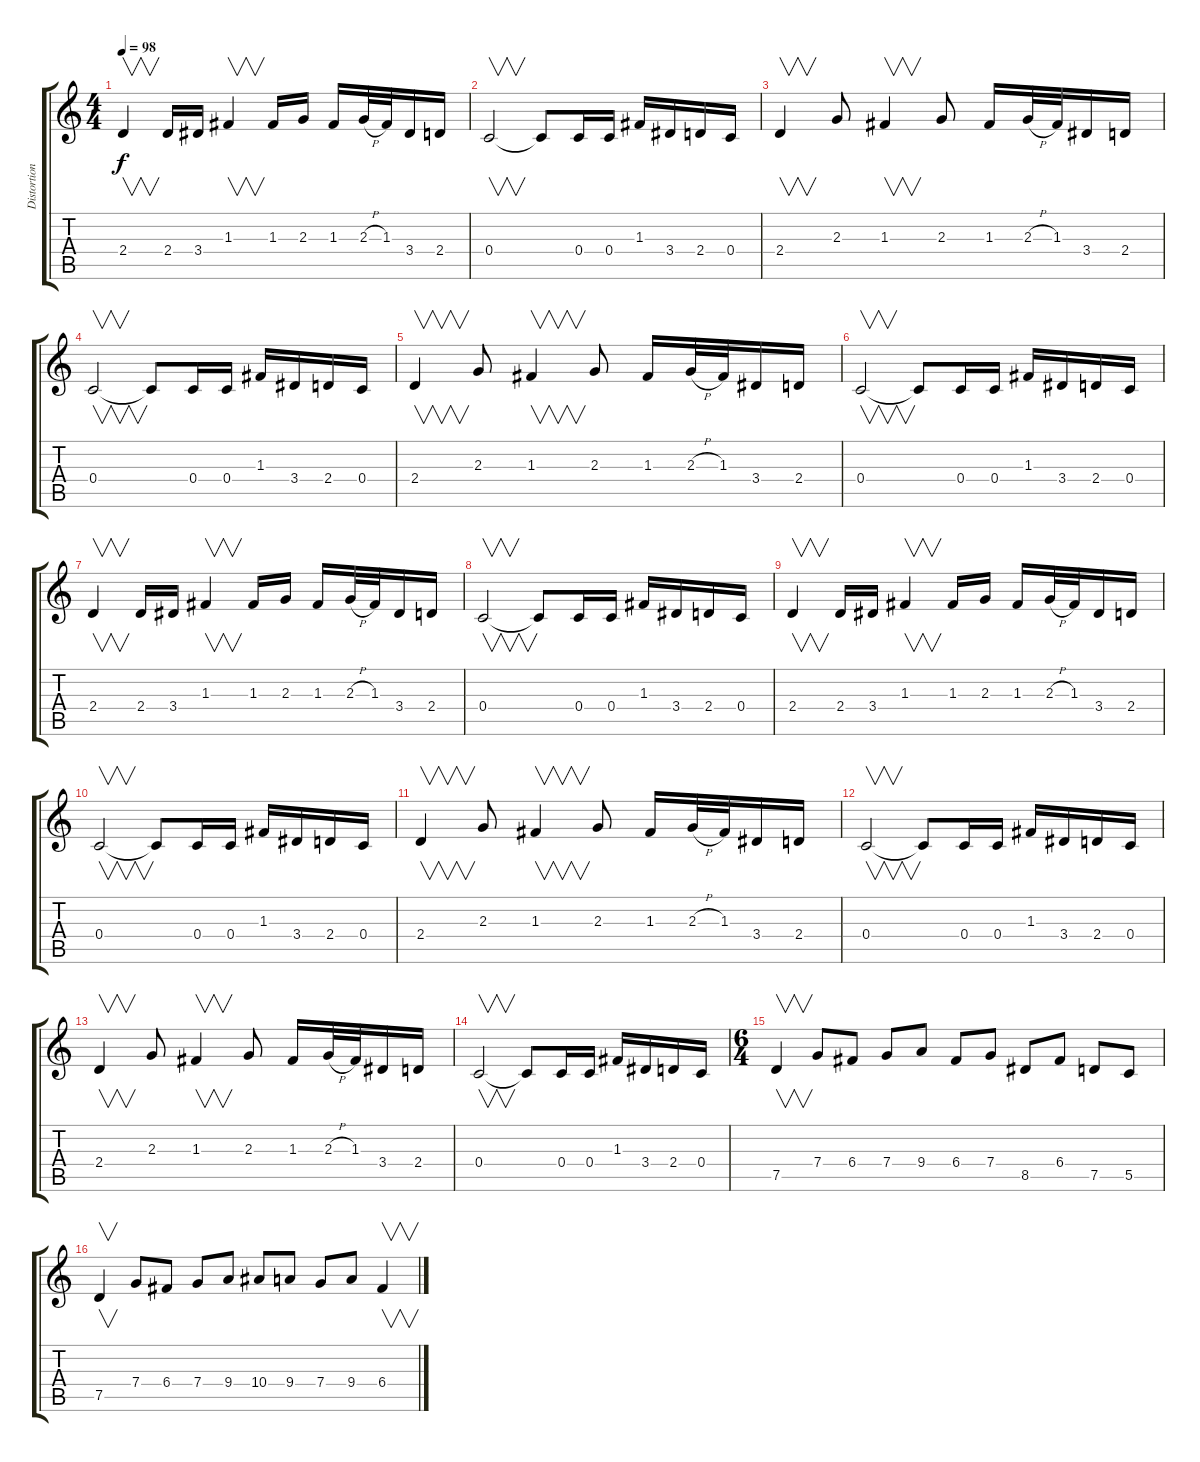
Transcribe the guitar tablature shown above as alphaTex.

\track ("Distortion Guitar 2" "Distortion") {instrument distortionguitar}
\staff {score tabs}
\tuning (D4 A3 F3 C3 G2 D2) {hide}
\ts (4 4)
\tempo 98
\clef g2
\ks c
2.4.4{v dy f instrument guitarharmonics} 2.4.16{instrument distortionguitar} 3.4.16 1.3.4{v} 1.3.16 2.3.16 1.3.16 2.3{h}.32 1.3.32 3.4.16 2.4.16 |
0.4.2{v} 0.4{t}.8 0.4.16 0.4.16 1.3.16 3.4.16 2.4.16 0.4.16 |
2.4.4{v} 2.3.8 1.3.4{v instrument guitarharmonics} 2.3.8{instrument distortionguitar} 1.3.16 2.3{h}.32 1.3.32 3.4.16 2.4.16 |
0.4.2{v} 0.4{t}.8 0.4.16 0.4.16 1.3.16 3.4.16 2.4.16 0.4.16 |
2.4.4{v} 2.3.8 1.3.4{v instrument guitarharmonics} 2.3.8{instrument distortionguitar} 1.3.16 2.3{h}.32 1.3.32 3.4.16 2.4.16 |
0.4.2{v} 0.4{t}.8 0.4.16 0.4.16 1.3.16 3.4.16 2.4.16 0.4.16{instrument guitarharmonics} |
2.4.4{v instrument distortionguitar} 2.4.16 3.4.16 1.3.4{v} 1.3.16 2.3.16 1.3.16 2.3{h}.32 1.3.32 3.4.16 2.4.16 |
0.4.2{v} 0.4{t}.8 0.4.16 0.4.16 1.3.16 3.4.16 2.4.16 0.4.16 |
2.4.4{v instrument guitarharmonics} 2.4.16{instrument distortionguitar} 3.4.16 1.3.4{v} 1.3.16 2.3.16 1.3.16 2.3{h}.32 1.3.32 3.4.16 2.4.16 |
0.4.2{v} 0.4{t}.8 0.4.16 0.4.16 1.3.16 3.4.16 2.4.16 0.4.16 |
2.4.4{v} 2.3.8 1.3.4{v instrument guitarharmonics} 2.3.8{instrument distortionguitar} 1.3.16 2.3{h}.32 1.3.32 3.4.16 2.4.16 |
0.4.2{v} 0.4{t}.8 0.4.16 0.4.16 1.3.16 3.4.16 2.4.16 0.4.16 |
2.4.4{v} 2.3.8 1.3.4{v instrument guitarharmonics} 2.3.8{instrument distortionguitar} 1.3.16 2.3{h}.32 1.3.32 3.4.16 2.4.16 |
0.4.2{v} 0.4{t}.8 0.4.16 0.4.16 1.3.16 3.4.16 2.4.16 0.4.16{instrument guitarharmonics} |
\ts (6 4)
7.5.4{v} 7.4.8 6.4.8 7.4.8 9.4.8 6.4.8 7.4.8 8.5.8 6.4.8 7.5.8 5.5.8 |
7.5.4{v instrument guitarharmonics} 7.4.8{instrument distortionguitar} 6.4.8 7.4.8 9.4.8 10.4.8 9.4.8 7.4.8 9.4.8 6.4.4{v instrument guitarharmonics}
